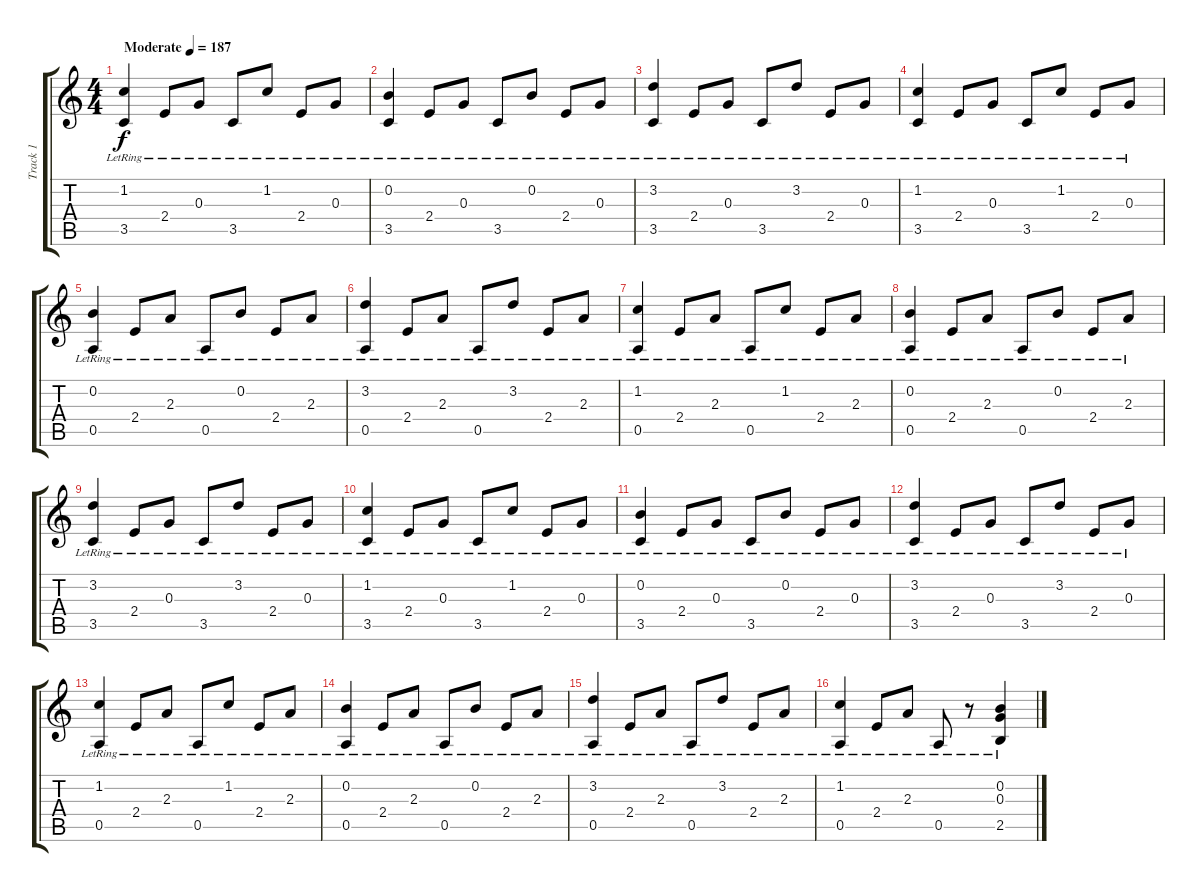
\track ("Track 1" "Track 1") {instrument acousticguitarsteel}
\staff {score tabs}
\tuning (E4 B3 G3 D3 A2 E2) {hide}
\ts (4 4)
\tempo (187 "Moderate")
\clef g2
\ks c
(1.2{lr} 3.5{lr}).4{dy f instrument acousticguitarsteel} 2.4{lr}.8 0.3{lr}.8 3.5{lr}.8 1.2{lr}.8 2.4{lr}.8 0.3{lr}.8 |
(0.2{lr} 3.5{lr}).4 2.4{lr}.8 0.3{lr}.8 3.5{lr}.8 0.2{lr}.8 2.4{lr}.8 0.3{lr}.8 |
(3.2{lr} 3.5{lr}).4 2.4{lr}.8 0.3{lr}.8 3.5{lr}.8 3.2{lr}.8 2.4{lr}.8 0.3{lr}.8 |
(1.2{lr} 3.5{lr}).4 2.4{lr}.8 0.3{lr}.8 3.5{lr}.8 1.2{lr}.8 2.4{lr}.8 0.3{lr}.8 |
(0.2{lr} 0.5{lr}).4 2.4{lr}.8 2.3{lr}.8 0.5{lr}.8 0.2{lr}.8 2.4{lr}.8 2.3{lr}.8 |
(3.2{lr} 0.5{lr}).4 2.4{lr}.8 2.3{lr}.8 0.5{lr}.8 3.2{lr}.8 2.4{lr}.8 2.3{lr}.8 |
(1.2{lr} 0.5{lr}).4 2.4{lr}.8 2.3{lr}.8 0.5{lr}.8 1.2{lr}.8 2.4{lr}.8 2.3{lr}.8 |
(0.2{lr} 0.5{lr}).4 2.4{lr}.8 2.3{lr}.8 0.5{lr}.8 0.2{lr}.8 2.4{lr}.8 2.3{lr}.8 |
(3.2{lr} 3.5{lr}).4 2.4{lr}.8 0.3{lr}.8 3.5{lr}.8 3.2{lr}.8 2.4{lr}.8 0.3{lr}.8 |
(1.2{lr} 3.5{lr}).4 2.4{lr}.8 0.3{lr}.8 3.5{lr}.8 1.2{lr}.8 2.4{lr}.8 0.3{lr}.8 |
(0.2{lr} 3.5{lr}).4 2.4{lr}.8 0.3{lr}.8 3.5{lr}.8 0.2{lr}.8 2.4{lr}.8 0.3{lr}.8 |
(3.2{lr} 3.5{lr}).4 2.4{lr}.8 0.3{lr}.8 3.5{lr}.8 3.2{lr}.8 2.4{lr}.8 0.3{lr}.8 |
(1.2{lr} 0.5{lr}).4 2.4{lr}.8 2.3{lr}.8 0.5{lr}.8 1.2{lr}.8 2.4{lr}.8 2.3{lr}.8 |
(0.2{lr} 0.5{lr}).4 2.4{lr}.8 2.3{lr}.8 0.5{lr}.8 0.2{lr}.8 2.4{lr}.8 2.3{lr}.8 |
(3.2{lr} 0.5{lr}).4 2.4{lr}.8 2.3{lr}.8 0.5{lr}.8 3.2{lr}.8 2.4{lr}.8 2.3{lr}.8 |
(1.2{lr} 0.5{lr}).4 2.4{lr}.8 2.3{lr}.8 0.5{lr}.8 r.8 (0.2{lr} 0.3{lr} 2.5{lr}).4
